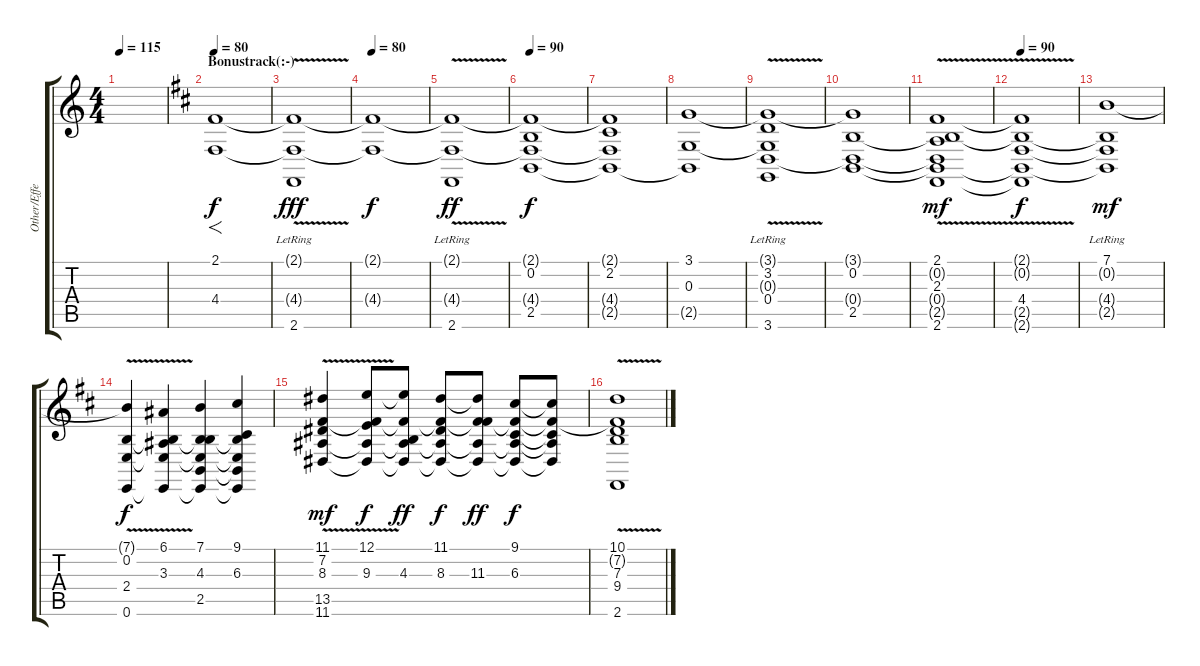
\track ("Other/Effects" "Other/Effe") {instrument fx7echoes}
\staff {score tabs}
\tuning (E4 B3 G3 D3 A2 E2) {hide}
\ts (4 4)
\tempo 115
\clef g2
\ks c
|
\section ("" "Bonustrack(:-)")
\tempo 80
\ks d
(2.1 4.4).1{f volume 10 balance 6 instrument pad2warm} |
(2.1{t} 4.4{t} 2.6{v lr}).1{dy fff} |
\tempo 80
(2.1{t} 4.4{t}).1{dy f volume 10 balance 6 instrument pad2warm} |
(2.1{t} 4.4{t} 2.6{v lr}).1{dy ff} |
\tempo 90
(2.1{t} 0.2 4.4{t} 2.5).1{dy f} |
(2.1{t} 2.2 4.4{t} 2.5{t}).1 |
(3.1 0.3 2.5{t}).1 |
(3.1{t} 3.2 0.3{t} 0.4 3.6{v lr}).1 |
(3.1{t} 0.2 0.4{t} 2.5).1 |
(2.1 0.2{t} 2.3 0.4{t} 2.5{t} 2.6{v}).1{dy mf} |
\tempo 90
(2.1{t} 0.2{t} 4.4 2.5{t} 2.6{t}).1{dy f} |
(7.1{lr} 0.2{t} 4.4{t} 2.5{t}).1{dy mf} |
(7.1{t} 0.2 2.4 0.6{v}).4{dy f} (6.1 0.2{t} 3.3 2.4{t} 0.6{t}).4 (7.1 0.2{t} 4.3 2.4{t} 2.5 0.6{t}).4 (9.1 0.2{t} 6.3 2.4{t} 2.5{t} 0.6{t}).4 |
(11.1 7.2 8.3 13.5 11.6{v}).4{dy mf} (12.1 7.2{t} 9.3 13.5{t} 11.6{t}).8{dy f} (12.1{t} 7.2{t} 4.3 13.5{t} 11.6{t}).8{dy ff} (11.1 7.2{t} 8.3 13.5{t} 11.6{t}).8{dy f} (11.1{t} 7.2{t} 11.3 13.5{t} 11.6{t}).8{dy ff} (9.1 7.2{t} 6.3 13.5{t} 11.6{t}).8{dy f} (9.1{t} 7.2{t} 6.3{t} 13.5{t} 11.6{t}).8 |
(10.1 7.2{t} 7.3 9.4 2.6{v}).1{volume 0}
